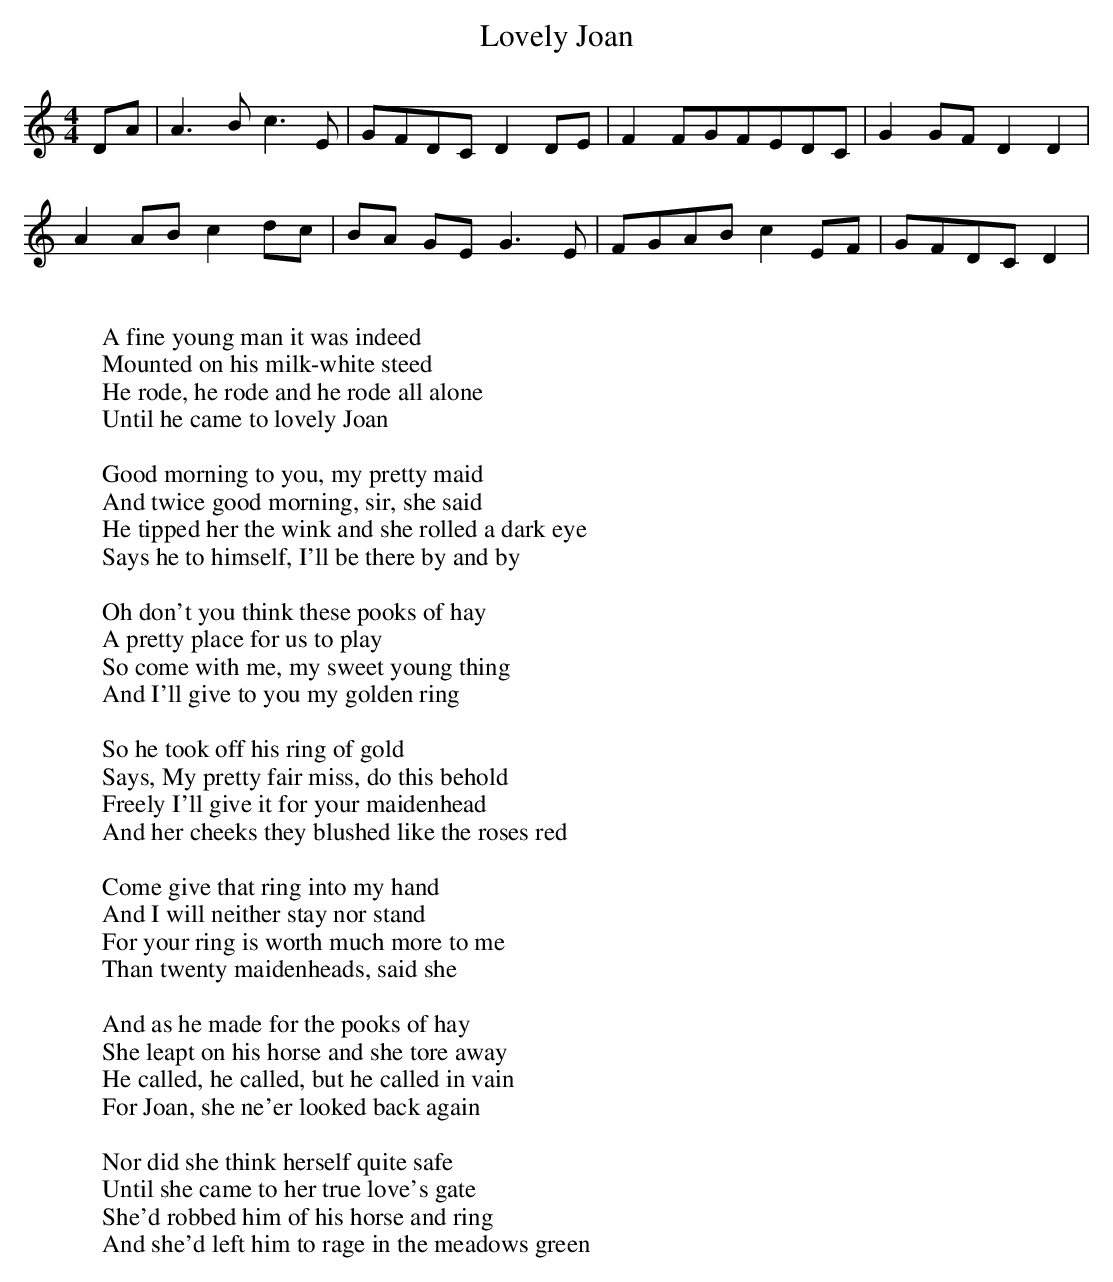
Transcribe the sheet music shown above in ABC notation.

X:1
T: Lovely Joan
M: 4/4
L: 1/8
K:Cmaj
D-A| A3 B c3 E|G-FD-C D2 DE| F2F-GF-ED-C| G2G-F D2 D2|
A2A-B c2d-c|B-A GE G3 E|F-GA-B c2E-F|G-FD-C D2|
W:
W:A fine young man it was indeed
W:Mounted on his milk-white steed
W:He rode, he rode and he rode all alone
W:Until he came to lovely Joan
W:
W:Good morning to you, my pretty maid
W:And twice good morning, sir, she said
W:He tipped her the wink and she rolled a dark eye
W:Says he to himself, I'll be there by and by
W:
W:Oh don't you think these pooks of hay
W:A pretty place for us to play
W:So come with me, my sweet young thing
W:And I'll give to you my golden ring
W:
W:So he took off his ring of gold
W:Says, My pretty fair miss, do this behold
W:Freely I'll give it for your maidenhead
W:And her cheeks they blushed like the roses red
W:
W:Come give that ring into my hand
W:And I will neither stay nor stand
W:For your ring is worth much more to me
W:Than twenty maidenheads, said she
W:
W:And as he made for the pooks of hay
W:She leapt on his horse and she tore away
W:He called, he called, but he called in vain
W:For Joan, she ne'er looked back again
W:
W:Nor did she think herself quite safe
W:Until she came to her true love's gate
W:She'd robbed him of his horse and ring
W:And she'd left him to rage in the meadows green
